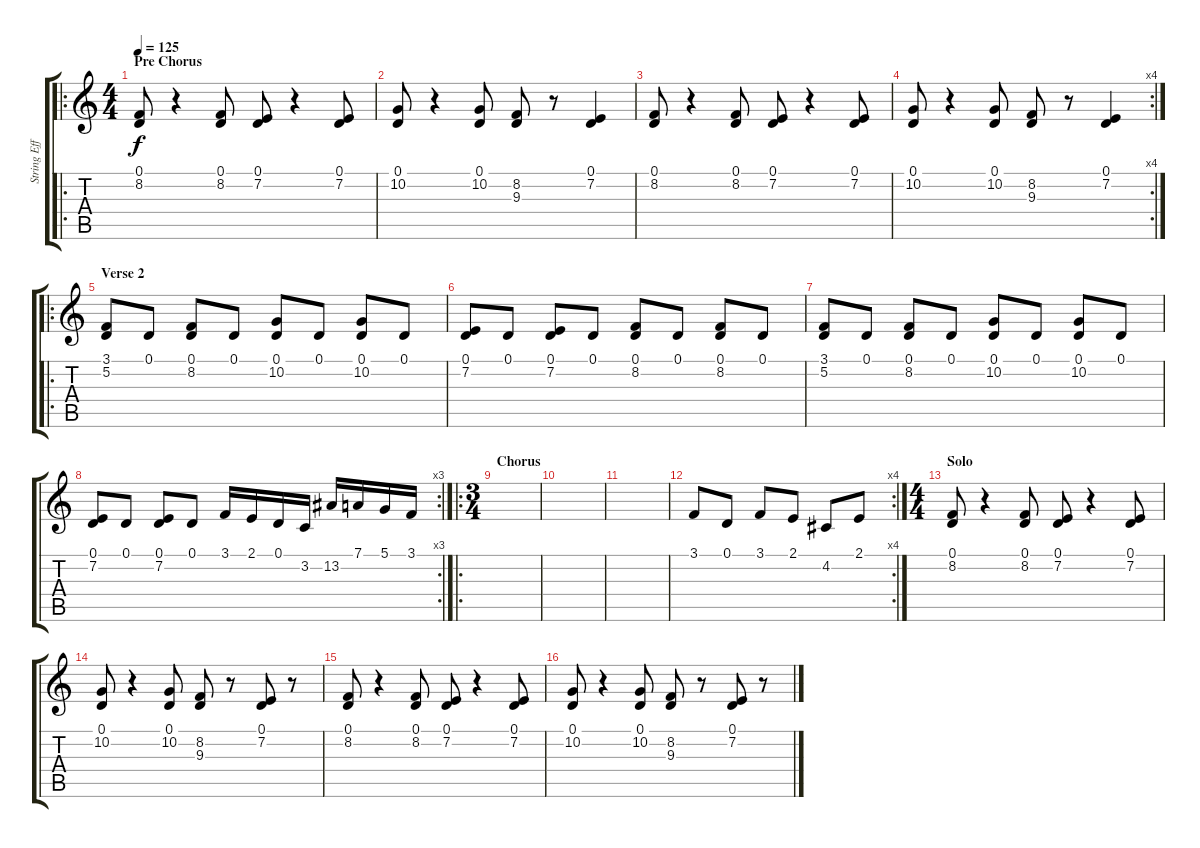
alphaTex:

\track ("String Effects" "String Eff") {instrument stringensemble1}
\staff {score tabs}
\tuning (D4 A3 F3 C3 G2 D2) {hide}
\ro
\ts (4 4)
\section ("" "Pre Chorus")
\tempo 125
\clef g2
\ks c
(0.1 8.2).8{dy f} r.4 (0.1 8.2).8 (0.1 7.2).8 r.4 (0.1 7.2).8 |
(0.1 10.2).8 r.4 (0.1 10.2).8 (8.2 9.3).8 r.8 (0.1 7.2).4 |
(0.1 8.2).8 r.4 (0.1 8.2).8 (0.1 7.2).8 r.4 (0.1 7.2).8 |
\rc 4
(0.1 10.2).8 r.4 (0.1 10.2).8 (8.2 9.3).8 r.8 (0.1 7.2).4 |
\ro
\section ("" "Verse 2")
(3.1 5.2).8 0.1.8 (0.1 8.2).8 0.1.8 (0.1 10.2).8 0.1.8 (0.1 10.2).8 0.1.8 |
(0.1 7.2).8 0.1.8 (0.1 7.2).8 0.1.8 (0.1 8.2).8 0.1.8 (0.1 8.2).8 0.1.8 |
(3.1 5.2).8 0.1.8 (0.1 8.2).8 0.1.8 (0.1 10.2).8 0.1.8 (0.1 10.2).8 0.1.8 |
\rc 3
(0.1 7.2).8 0.1.8 (0.1 7.2).8 0.1.8 3.1.16 2.1.16 0.1.16 3.2.16 13.2.16 7.1.16 5.1.16 3.1.16 |
\ro
\ts (3 4)
\section ("" "Chorus")
|
|
|
\rc 4
3.1.8 0.1.8 3.1.8 2.1.8 4.2.8 2.1.8 |
\ts (4 4)
\section ("" "Solo")
(0.1 8.2).8 r.4 (0.1 8.2).8 (0.1 7.2).8 r.4 (0.1 7.2).8 |
(0.1 10.2).8 r.4 (0.1 10.2).8 (8.2 9.3).8 r.8 (0.1 7.2).8 r.8 |
(0.1 8.2).8 r.4 (0.1 8.2).8 (0.1 7.2).8 r.4 (0.1 7.2).8 |
(0.1 10.2).8 r.4 (0.1 10.2).8 (8.2 9.3).8 r.8 (0.1 7.2).8 r.8
